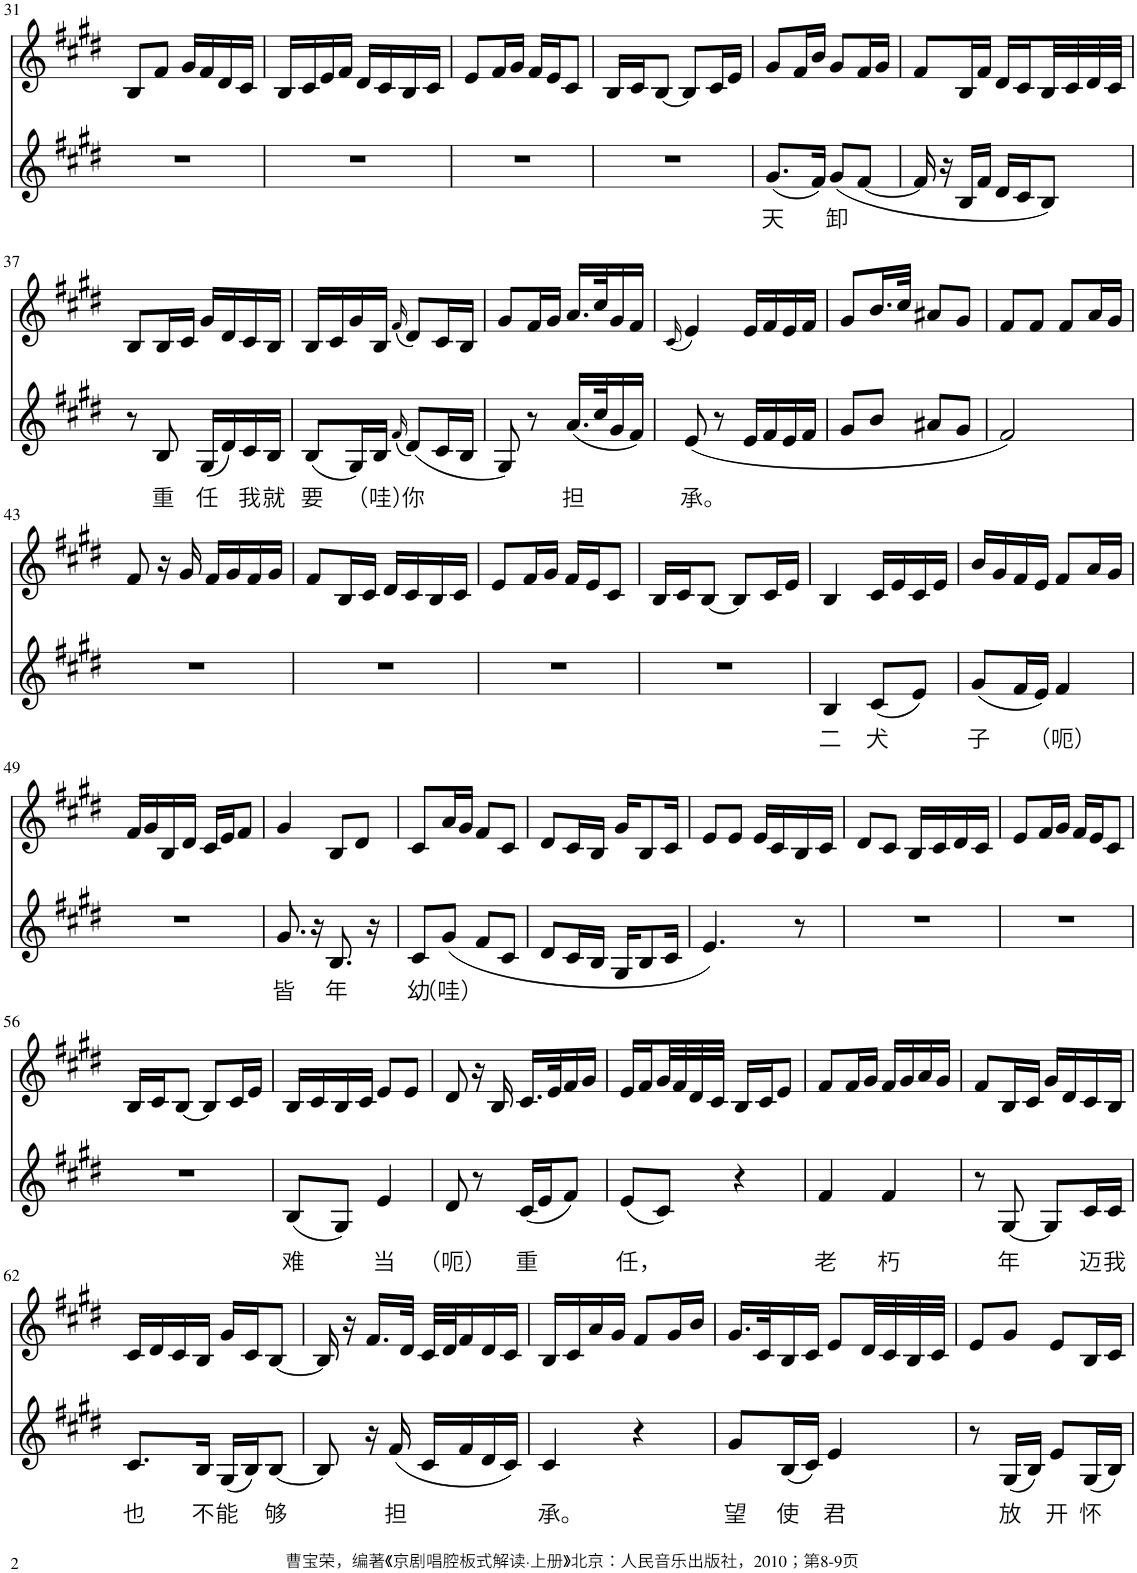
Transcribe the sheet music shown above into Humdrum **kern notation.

**kern	**text	**kern
*part2	*part2	*part1
*staff2	*staff2	*staff1
*I"Piano	*	*I"Piano
*I'Pno	*	*I'Pno
!!LO:PB:g=z
*clefG2	*	*clefG2
*k[f#c#g#d#]	*	*k[f#c#g#d#]
*M2/4	*	*M2/4
=31	=31	=31
2r	.	8B/L
.	.	8f#/J
.	.	16g#/LL
.	.	16f#/
.	.	16d#/
.	.	16c#/JJ
=32	=32	=32
2r	.	16B/LL
.	.	16c#/
.	.	16e/
.	.	16f#/JJ
.	.	16d#/LL
.	.	16c#/
.	.	16B/
.	.	16c#/JJ
=33	=33	=33
2r	.	8e/L
.	.	16f#/L
.	.	16g#/JJ
.	.	16f#/LL
.	.	16e/J
.	.	8c#/J
=34	=34	=34
2r	.	16B/LL
.	.	16c#/J
.	.	[8B/J
.	.	8B/L]
.	.	16c#/L
.	.	16e/JJ
=35	=35	=35
!	!LO:LY:b	!
(8.g#/L	天	8g#/L
.	.	16f#/L
16f#/Jk)	.	16b/JJ
!	!LO:LY:b	!
(8g#/L	卸	8g#/L
[8f#/J	.	16f#/L
.	.	16g#/JJ
=36	=36	=36
16f#/]	.	8f#/L
16r	.	.
16B/LL	.	16B/L
16f#/JJ	.	16f#/JJ
16d#/LL	.	16d#/LL
16c#/J	.	16c#/
8B/J)	.	32B/L
.	.	32c#/
.	.	32d#/
.	.	32c#/JJJ
!!LO:LB:g=z
=37	=37	=37
8r	.	8B/L
!	!LO:LY:b	!
8B/	重	16B/L
.	.	16c#/JJ
!	!LO:LY:b	!
(16G#/LL	任	16g#/LL
16d#/)	.	16d#/
!	!LO:LY:b	!
16c#/	我	16c#/
!	!LO:LY:b	!
16B/JJ	就	16B/JJ
=38	=38	=38
!	!LO:LY:b	!
(8B/L	要	16B/LL
.	.	16c#/
16G#/L)	.	16g#/
!	!LO:LY:b	!
16B/JJ	（哇）	16B/JJ
(16qf#/	.	(16qf#/
!	!LO:LY:b	!
(8d#/L)	你	8d#/L)
16c#/L	.	16c#/L
16B/JJ	.	16B/JJ
=39	=39	=39
8G#/)	.	8g#/L
8r	.	16f#/L
.	.	16g#/JJ
!	!LO:LY:b	!
(16.a/LL	担	16.a/LL
32cc#/K	.	32cc#/K
16g#/	.	16g#/
16f#/JJ)	.	16f#/JJ
=40	=40	=40
.	.	(16qc#/
!	!LO:LY:b	!
(8e/	承。	4e/)
8r	.	.
16e/LL	.	16e/LL
16f#/	.	16f#/
16e/	.	16e/
16f#/JJ	.	16f#/JJ
=41	=41	=41
8g#/L	.	8g#/L
8b/J	.	16.b/L
.	.	32cc#/JJk
8a#X/L	.	8a#X/L
8g#/J	.	8g#/J
=42	=42	=42
2f#/)	.	8f#/L
.	.	8f#/J
.	.	8f#/L
.	.	16a/L
.	.	16g#/JJ
!!LO:LB:g=z
=43	=43	=43
2r	.	8f#/
.	.	16r
.	.	16g#/
.	.	16f#/LL
.	.	16g#/
.	.	16f#/
.	.	16g#/JJ
=44	=44	=44
2r	.	8f#/L
.	.	16B/L
.	.	16c#/JJ
.	.	16d#/LL
.	.	16c#/
.	.	16B/
.	.	16c#/JJ
=45	=45	=45
2r	.	8e/L
.	.	16f#/L
.	.	16g#/JJ
.	.	16f#/LL
.	.	16e/J
.	.	8c#/J
=46	=46	=46
2r	.	16B/LL
.	.	16c#/J
.	.	[8B/J
.	.	8B/L]
.	.	16c#/L
.	.	16e/JJ
=47	=47	=47
!	!LO:LY:b	!
4B/	二	4B/
!	!LO:LY:b	!
(8c#/L	犬	16c#/LL
.	.	16e/
8e/J)	.	16c#/
.	.	16e/JJ
=48	=48	=48
!	!LO:LY:b	!
(8g#/L	子	16b/LL
.	.	16g#/
16f#/L	.	16f#/
16e/JJ)	.	16e/JJ
!	!LO:LY:b	!
4f#/	（呃）	8f#/L
.	.	16a/L
.	.	16g#/JJ
!!LO:LB:g=z
=49	=49	=49
2r	.	16f#/LL
.	.	16g#/
.	.	16B/
.	.	16d#/JJ
.	.	16c#/LL
.	.	16e/J
.	.	8f#/J
=50	=50	=50
!	!LO:LY:b	!
8.g#/	皆	4g#/
16r	.	.
!	!LO:LY:b	!
8.B/	年	8B/L
.	.	8d#/J
16r	.	.
=51	=51	=51
!	!LO:LY:b	!
8c#/L	幼	8c#/L
!	!LO:LY:b	!
(8g#/J	（哇）	16a/L
.	.	16g#/JJ
8f#/L	.	8f#/L
8c#/J	.	8c#/J
=52	=52	=52
8d#/L	.	8d#/L
16c#/L	.	16c#/L
16B/JJ	.	16B/JJ
16G#/KL	.	16g#/KL
8B/	.	8B/
16c#/Jk	.	16c#/Jk
=53	=53	=53
4.e/)	.	8e/L
.	.	8e/J
.	.	16e/LL
.	.	16c#/
8r	.	16B/
.	.	16c#/JJ
=54	=54	=54
2r	.	8d#/L
.	.	8c#/J
.	.	16B/LL
.	.	16c#/
.	.	16d#/
.	.	16c#/JJ
=55	=55	=55
2r	.	8e/L
.	.	16f#/L
.	.	16g#/JJ
.	.	16f#/LL
.	.	16e/J
.	.	8c#/J
!!LO:LB:g=z
=56	=56	=56
2r	.	16B/LL
.	.	16c#/J
.	.	[8B/J
.	.	8B/L]
.	.	16c#/L
.	.	16e/JJ
=57	=57	=57
!	!LO:LY:b	!
(8B/L	难	16B/LL
.	.	16c#/
8G#/J)	.	16B/
.	.	16c#/JJ
!	!LO:LY:b	!
4e/	当	8e/L
.	.	8e/J
=58	=58	=58
!	!LO:LY:b	!
8d#/	（呃）	8d#/
8r	.	16r
.	.	16B/
!	!LO:LY:b	!
(16c#/LL	重	16.c#/LL
16e/J	.	.
.	.	32e/K
8f#/J)	.	16f#/
.	.	16g#/JJ
=59	=59	=59
!	!LO:LY:b	!
(8e/L	任，	16e/LL
.	.	16f#/
8c#/J)	.	32g#/L
.	.	32f#/
.	.	32d#/
.	.	32c#/JJJ
4r	.	16B/LL
.	.	16c#/J
.	.	8e/J
=60	=60	=60
!	!LO:LY:b	!
4f#/	老	8f#/L
.	.	16f#/L
.	.	16g#/JJ
!	!LO:LY:b	!
4f#/	朽	16f#/LL
.	.	16g#/
.	.	16a/
.	.	16g#/JJ
=61	=61	=61
8r	.	8f#/L
!	!LO:LY:b	!
[8G#/	年	16B/L
.	.	16c#/JJ
8G#/L]	.	16g#/LL
.	.	16d#/
!	!LO:LY:b	!
16c#/L	迈	16c#/
!	!LO:LY:b	!
16c#/JJ	我	16B/JJ
!!LO:LB:g=z
=62	=62	=62
!	!LO:LY:b	!
8.c#/L	也	16c#/LL
.	.	16d#/
.	.	16c#/
!	!LO:LY:b	!
16B/Jk	不	16B/JJ
!	!LO:LY:b	!
(16G#/LL	能	16g#/LL
16B/J)	.	16c#/J
!	!LO:LY:b	!
[8B/J	够	[8B/J
=63	=63	=63
8B/]	.	16B/]
.	.	16r
16r	.	16.f#/LL
!	!LO:LY:b	!
(16f#/	担	.
.	.	32d#/JJk
16c#/LL	.	32c#/LLL
.	.	32d#/J
16f#/	.	16f#/
16d#/	.	16d#/
16c#/JJ)	.	16c#/JJ
=64	=64	=64
!	!LO:LY:b	!
4c#/	承。	16B/LL
.	.	16c#/
.	.	16a/
.	.	16g#/JJ
4r	.	8f#/L
.	.	16g#/L
.	.	16b/JJ
=65	=65	=65
!	!LO:LY:b	!
8g#/L	望	16.g#/LL
.	.	32c#/K
!	!LO:LY:b	!
(16B/L	使	16B/
16c#/JJ)	.	16c#/JJ
!	!LO:LY:b	!
4e/	君	8e/L
.	.	32d#/LL
.	.	32c#/
.	.	32B/
.	.	32c#/JJJ
=66	=66	=66
8r	.	8e/L
!	!LO:LY:b	!
(16G#/LL	放	8g#/J
16B/JJ)	.	.
!	!LO:LY:b	!
8e/L	开	8e/L
!	!LO:LY:b	!
(16G#/L	怀	16B/L
16B/JJ)	.	16c#/JJ
=	=	=
*-	*-	*-
